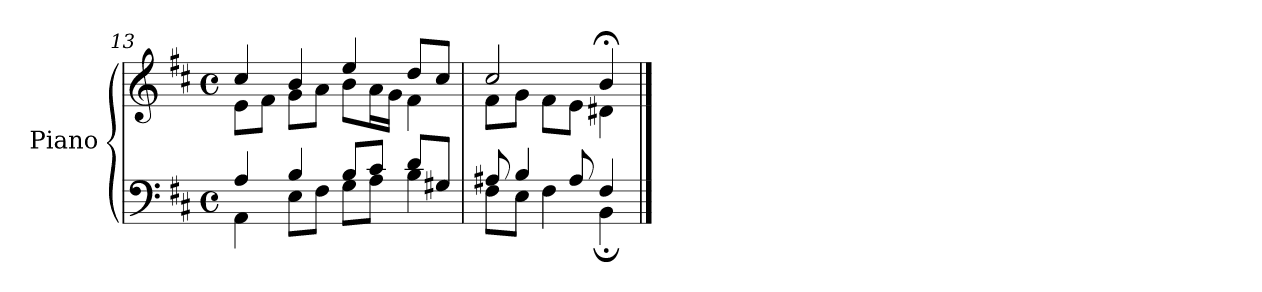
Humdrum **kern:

**kern	**kern
*part1	*part1
*staff2	*staff1
*I"Piano	*
*I'Pno	*
*clefF4	*clefG2
*k[f#c#]	*k[f#c#]
*M4/4	*M4/4
*met(c)	*met(c)
=13	=13
*^	*^
4A/	4AA\	4cc#/	8e\L
.	.	.	8f#\J
4B/	8E\L	4b/	8g\L
.	8F#\J	.	8a\J
8B/L	8G\L	4ee/	8b\L
8c#/J	8A\J	.	16a\L
.	.	.	16g\JJ
8d/L	4B\	8dd/L	4f#\
8G#X/J	.	8cc#/J	.
=14	=14	=14	=14
8A#X/	8F#\L	2cc#/	8f#\L
4B/	8E\J	.	8g\J
.	4F#\	.	8f#\L
8A#/	.	.	8e\J
4F#/	4BB;\	4b;</	4d#X\
*v	*v	*	*
*	*v	*v
==	==
*-	*-
